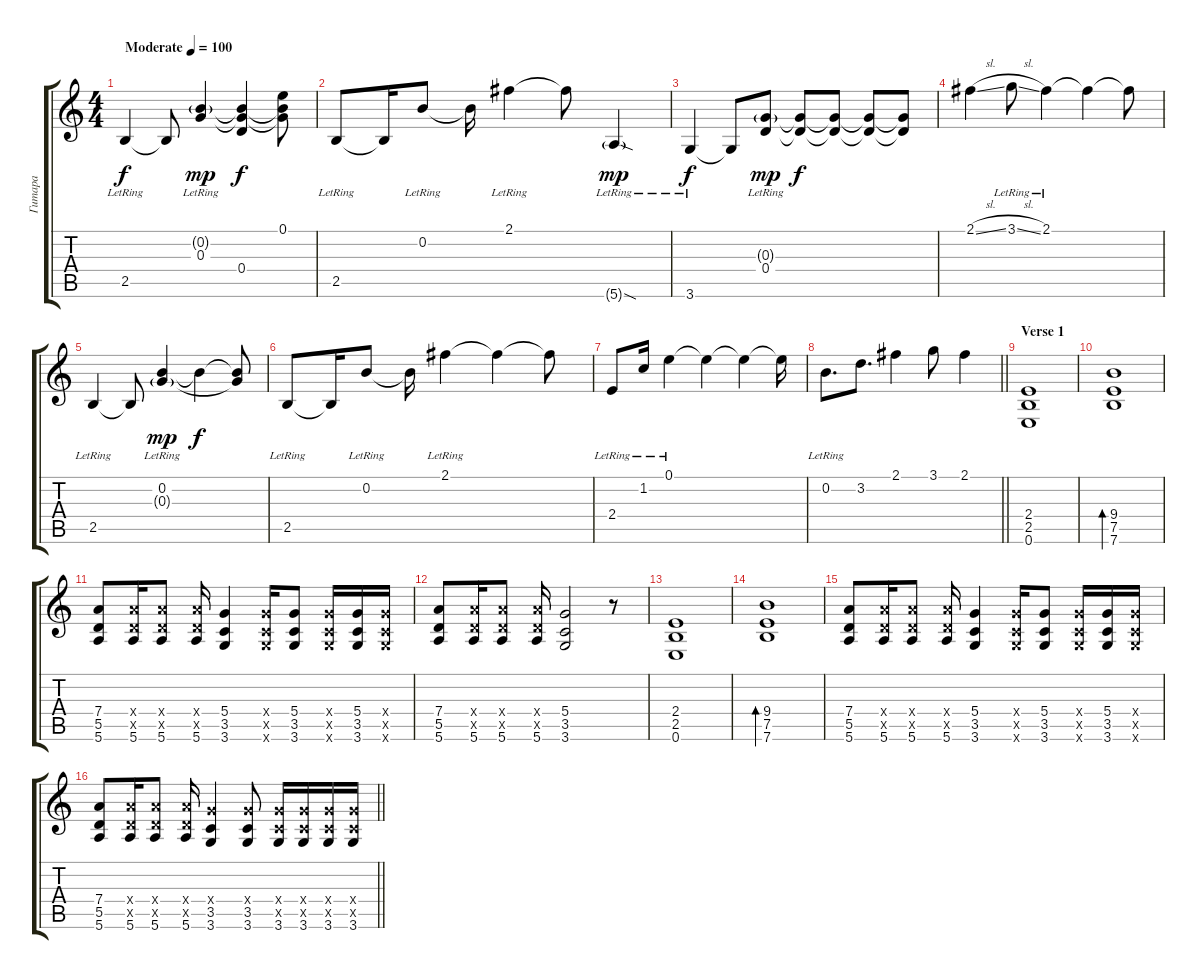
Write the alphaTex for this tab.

\track ("Гитара" "Гитара") {instrument overdrivenguitar}
\staff {score tabs}
\tuning (E4 B3 G3 D3 A2 E2) {hide}
\ts (4 4)
\tempo (100 "Moderate")
\clef g2
\ks c
2.5{lr}.4{dy f instrument overdrivenguitar} 2.5{t}.8 (0.2{g lr} 0.3{lr}).4{dy mp} (0.2{t} 0.3{t} 0.4).4{dy f} (0.1 0.2{t} 0.3{t}).8 |
2.5{lr}.8 2.5{t}.16 0.2{lr}.8 0.2{t}.16 2.1{lr}.4 2.1{t}.8 5.6{sod g lr}.4{dy mp} |
3.6{lr}.4{dy f} 3.6{t}.8 (0.3{g lr} 0.4{lr}).8{dy mp} (0.3{t} 0.4{t}).8{dy f} (0.3{t} 0.4{t}).8 (0.3{t} 0.4{t}).8 (0.3{t} 0.4{t}).8 |
2.1{sl}.4 3.1{sl lr}.8 2.1{lr}.4 2.1{t}.4 2.1{t}.8 |
2.5{lr}.4 2.5{t}.8 (0.2{lr} 0.3{g lr}).4{dy mp} 0.2{t}.4{dy f} (0.2{t} 0.3{t}).8 |
2.5{lr}.8 2.5{t}.16 0.2{lr}.8 0.2{t}.16 2.1{lr}.4 2.1{t}.4 2.1{t}.8 |
2.4{lr}.8 1.2{lr}.16 0.1{lr}.4 0.1{t}.4 0.1{t}.4 0.1{t}.16 |
\barLineRight lightlight
0.2{lr}.8{d} 3.2.8{d} 2.1.4 3.1.8 2.1.4 |
\section ("" "Verse 1")
(2.4 2.5 0.6).1 |
(9.4 7.5 7.6).1{bd 240} |
(7.4 5.5 5.6).8 (7.4{x} 5.5{x} 5.6).16 (7.4{x} 5.5{x} 5.6).8 (7.4{x} 5.5{x} 5.6).16 (5.4 3.5 3.6).4 (5.4{x} 3.5{x} 3.6{x}).16 (5.4 3.5 3.6).8 (5.4{x} 3.5{x} 3.6{x}).16 (5.4 3.5 3.6).16 (5.4{x} 3.5{x} 3.6{x}).16 |
(7.4 5.5 5.6).8 (7.4{x} 5.5{x} 5.6).16 (7.4{x} 5.5{x} 5.6).8 (7.4{x} 5.5{x} 5.6).16 (5.4 3.5 3.6).2 r.8 |
(2.4 2.5 0.6).1 |
(9.4 7.5 7.6).1{bd 240} |
(7.4 5.5 5.6).8 (7.4{x} 5.5{x} 5.6).16 (7.4{x} 5.5{x} 5.6).8 (7.4{x} 5.5{x} 5.6).16 (5.4 3.5 3.6).4 (5.4{x} 3.5{x} 3.6{x}).16 (5.4 3.5 3.6).8 (5.4{x} 3.5{x} 3.6{x}).16 (5.4 3.5 3.6).16 (5.4{x} 3.5{x} 3.6{x}).16 |
\barLineRight lightlight
(7.4 5.5 5.6).8 (7.4{x} 5.5{x} 5.6).16 (7.4{x} 5.5{x} 5.6).8 (7.4{x} 5.5{x} 5.6).16 (5.4{x} 3.5 3.6).4 (5.4{x} 3.5 3.6).8 (5.4{x} 3.5{x} 3.6).16 (5.4{x} 3.5{x} 3.6).16 (5.4{x} 3.5{x} 3.6).16 (5.4{x} 3.5{x} 3.6).16
